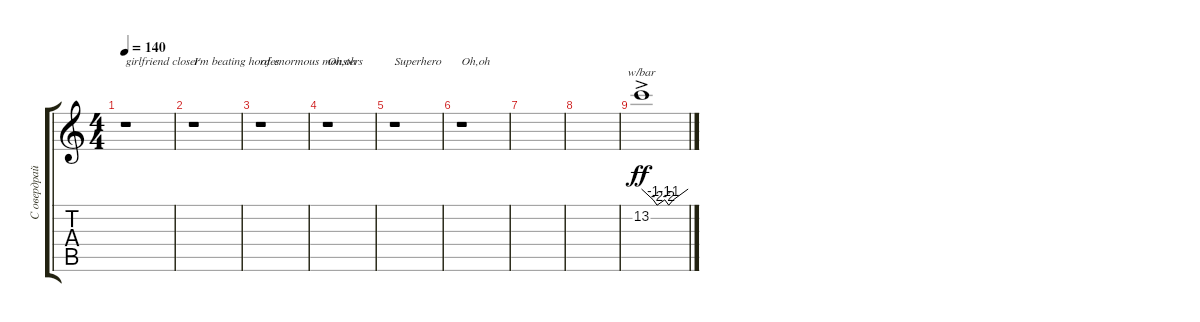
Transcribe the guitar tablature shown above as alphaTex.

\track ("С овердрайвом соло" "С овердрай") {instrument overdrivenguitar}
\staff {score tabs}
\tuning (E4 B3 G3 D3 A2 E2) {hide}
\ts (4 4)
\tempo 140
\clef g2
\ks c
r.1{txt "girlfriend closer" dy f} |
r.1{txt "I'm beating hordes "} |
r.1{txt "of enormous monsters"} |
r.1{txt "Oh,oh"} |
r.1{txt "Superhero"} |
r.1{txt "Oh,oh"} |
|
|
13.2{ac}.1{tbe (custom default 0 0 15 -4 20 -8 30 -4 35 -8 41 -4 60 0) dy ff}
